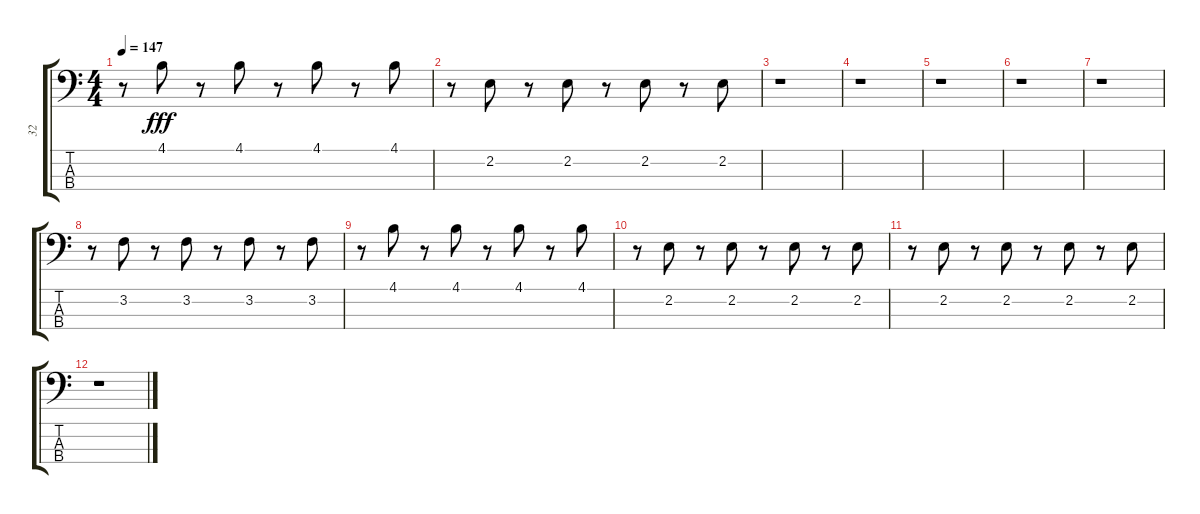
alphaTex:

\track ("32" "32") {instrument acousticbass}
\staff {score tabs}
\tuning (G2 D2 A1 E1) {hide}
\ts (4 4)
\tempo 147
\clef f4
\ks c
r.8{dy fff} 4.1.8 r.8 4.1.8 r.8 4.1.8 r.8 4.1.8 |
r.8 2.2.8 r.8 2.2.8 r.8 2.2.8 r.8 2.2.8 |
r.1 |
r.1 |
r.1 |
r.1 |
r.1 |
r.8 3.2.8 r.8 3.2.8 r.8 3.2.8 r.8 3.2.8 |
r.8 4.1.8 r.8 4.1.8 r.8 4.1.8 r.8 4.1.8 |
r.8 2.2.8 r.8 2.2.8 r.8 2.2.8 r.8 2.2.8 |
r.8 2.2.8 r.8 2.2.8 r.8 2.2.8 r.8 2.2.8 |
r.1
